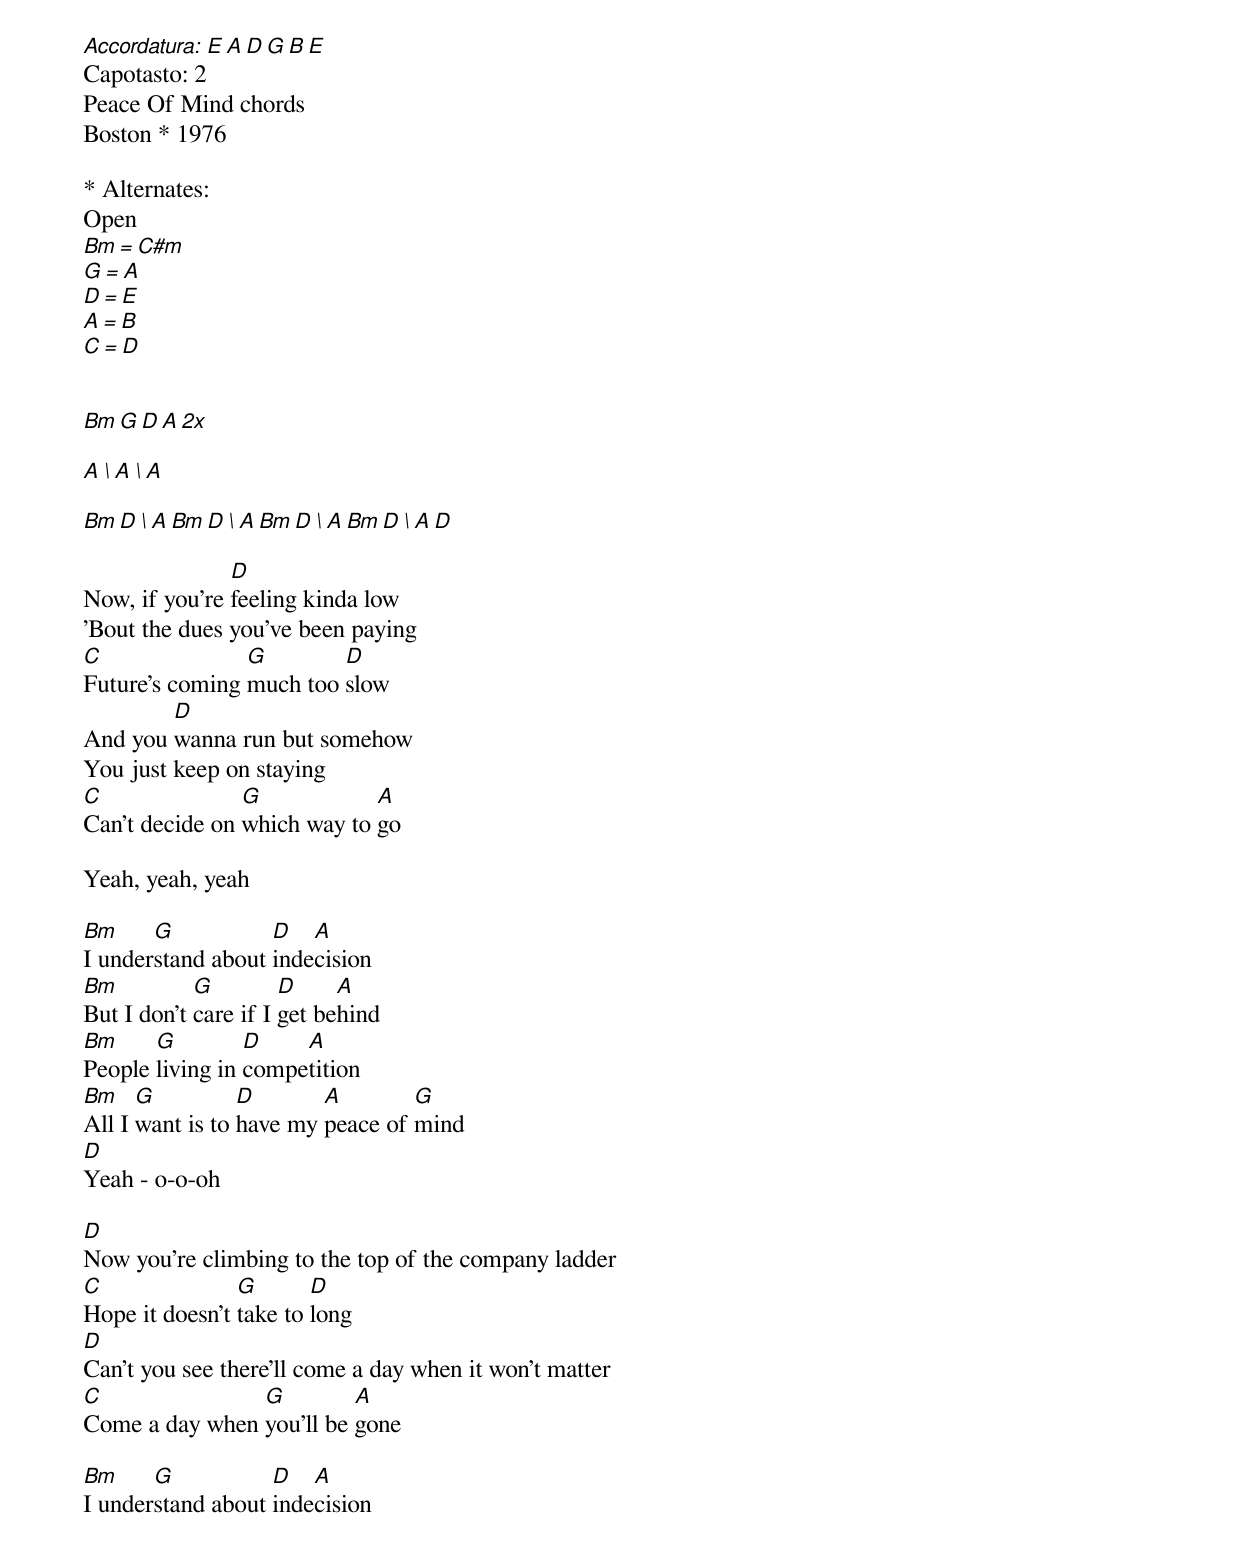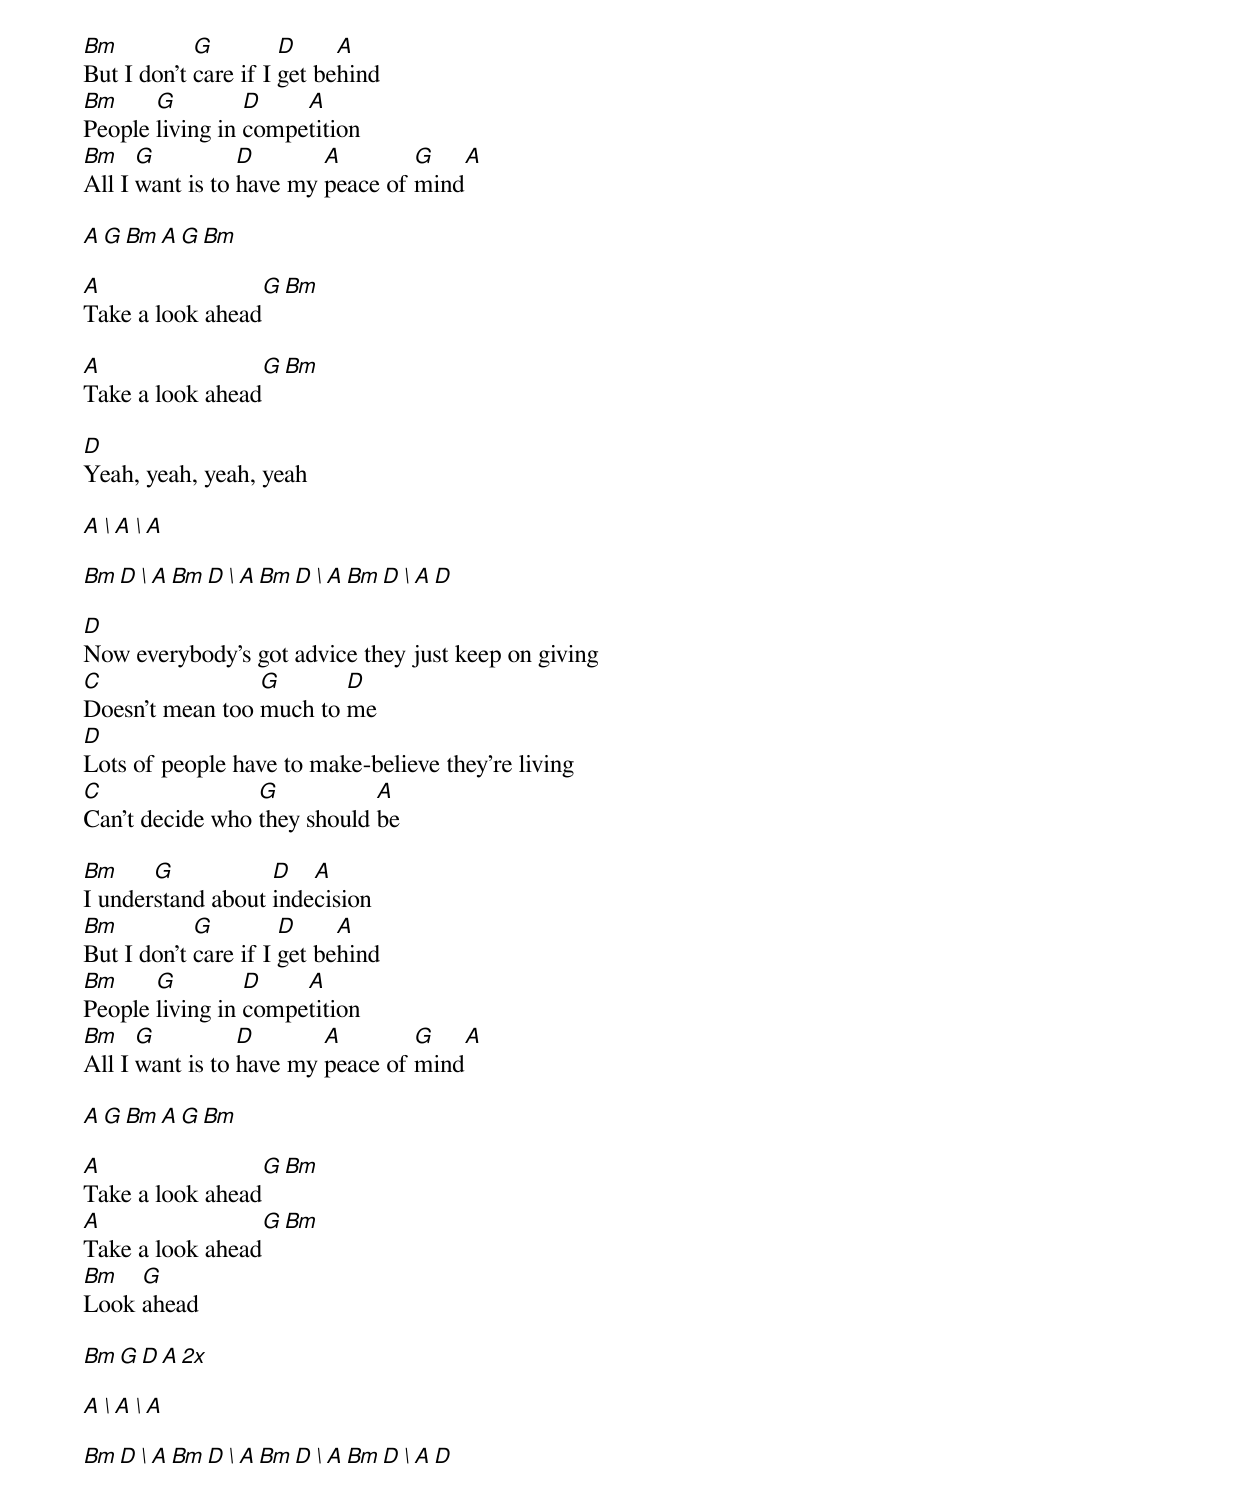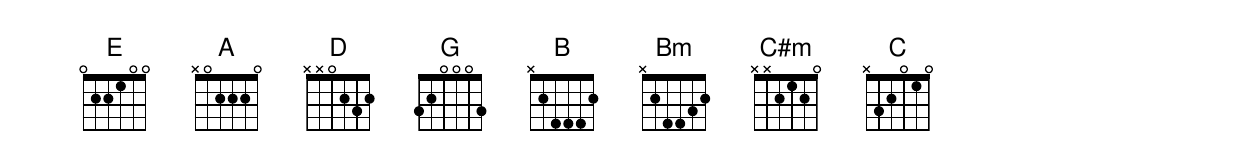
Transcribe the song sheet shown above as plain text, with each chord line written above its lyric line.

Accordatura: E A D G B E
Capotasto: 2
Peace Of Mind chords
Boston * 1976

* Alternates:
Open
Bm = C#m
G  = A
D  = E
A  = B
C  = D


Bm G  D A 2x

A \ A \ A

Bm  D \ A  Bm  D \ A  Bm D \ A  Bm D \ A   D

               D
Now, if you're feeling kinda low
'Bout the dues you've been paying
C               G        D
Future's coming much too slow
        D
And you wanna run but somehow
You just keep on staying
C               G            A
Can't decide on which way to go

Yeah, yeah, yeah

Bm     G           D   A
I understand about indecision
Bm          G         D     A
But I don't care if I get behind
Bm     G         D    A
People living in competition
Bm    G          D       A        G
All I want is to have my peace of mind
D
Yeah - o-o-oh

D
Now you're climbing to the top of the company ladder
C               G       D
Hope it doesn't take to long
D
Can't you see there'll come a day when it won't matter
C               G         A
Come a day when you'll be gone

Bm     G           D   A
I understand about indecision
Bm          G         D     A
But I don't care if I get behind
Bm     G         D    A
People living in competition
Bm    G          D       A        G    A
All I want is to have my peace of mind

A  G Bm  A  G Bm

A                G Bm
Take a look ahead

A                G Bm
Take a look ahead

D
Yeah, yeah, yeah, yeah

A \ A \ A

Bm  D \ A  Bm  D \ A  Bm D \ A  Bm D \ A   D

D
Now everybody's got advice they just keep on giving
C                G       D
Doesn't mean too much to me
D
Lots of people have to make-believe they're living
C                G           A
Can't decide who they should be

Bm     G           D   A
I understand about indecision
Bm          G         D     A
But I don't care if I get behind
Bm     G         D    A
People living in competition
Bm    G          D       A        G    A
All I want is to have my peace of mind

A  G Bm  A  G Bm

A                G Bm
Take a look ahead
A                G Bm
Take a look ahead
Bm   G
Look ahead

Bm G  D A 2x

A \ A \ A

Bm  D \ A  Bm  D \ A  Bm D \ A  Bm D \ A   D
